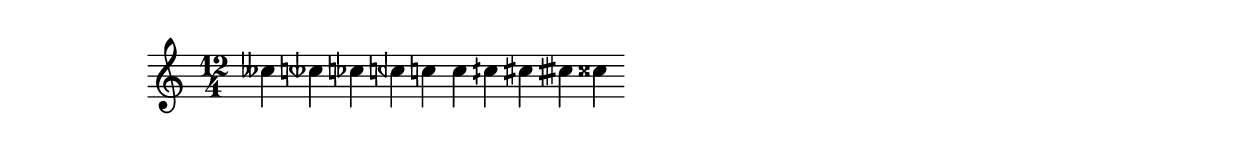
\header {

    texidoc = "Quarter tone notation is supported, including
    threequarters flat."
    }
\version "2.3.17"

\score {
     \relative c'' {
	\time 12/4 
	ceses4
	ceseh
	ces
	ceh
	c
	c
	cih
	cis 
	cisih
	cisis
    }
    \paper { raggedright = ##t }
}
